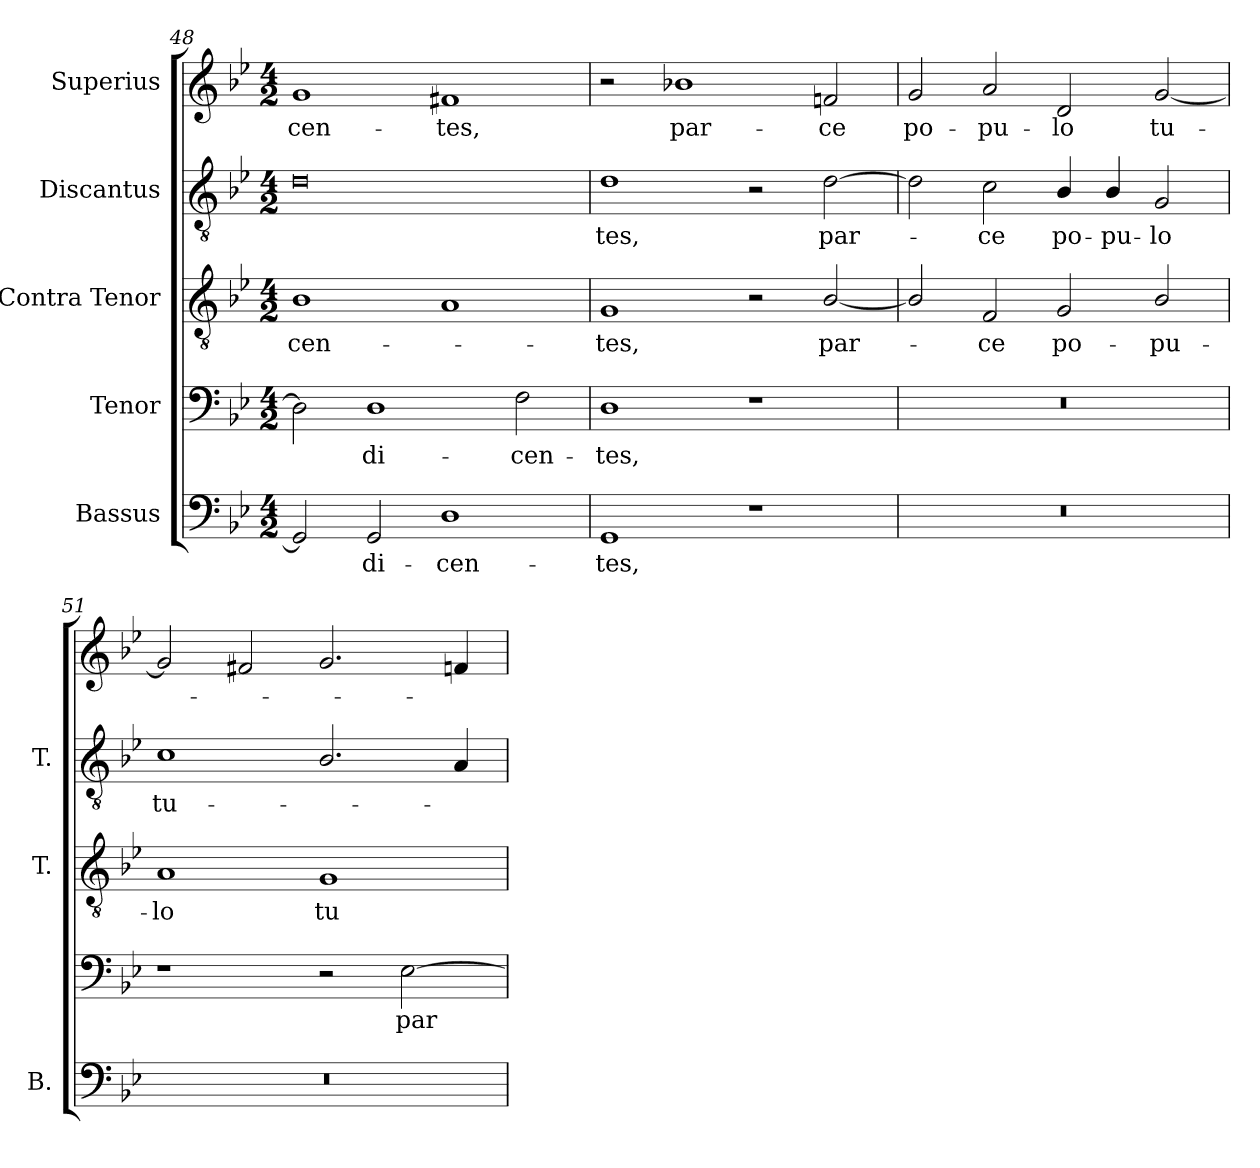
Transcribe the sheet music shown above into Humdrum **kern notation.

**kern	**text	**kern	**text	**kern	**text	**kern	**text	**kern	**text
*part5	*part5	*part4	*part4	*part3	*part3	*part2	*part2	*part1	*part1
*staff5	*staff5	*staff4	*staff4	*staff3	*staff3	*staff2	*staff2	*staff1	*staff1
*I"Bassus	*	*I"Tenor	*	*I"Contra Tenor	*	*I"Discantus	*	*I"Superius	*
*I'B.	*	*	*	*I'T.	*	*I'T.	*	*	*
*clefF4	*	*clefF4	*	*clefGv2	*	*clefGv2	*	*clefG2	*
*	*	*	*	*ITrd7c12	*	*ITrd7c12	*	*	*
*k[b-e-]	*	*k[b-e-]	*	*k[b-e-]	*	*k[b-e-]	*	*k[b-e-]	*
*B-:	*	*B-:	*	*B-:	*	*B-:	*	*B-:	*
*M4/2	*	*M4/2	*	*M4/2	*	*M4/2	*	*M4/2	*
=48	=48	=48	=48	=48	=48	=48	=48	=48	=48
!	!	!	!	!	!LO:LY:b:color=#000000	!	!	!	!
!	!	!	!	!	!	!	!	!	!LO:LY:b:color=#000000
2GGi/]	.	2Di\]	.	1BB-i	-cen-	0Di	.	1gi	-cen-
!	!LO:LY:b:color=#000000	!	!	!	!	!	!	!	!
!	!	!	!LO:LY:b:color=#000000	!	!	!	!	!	!
2GGi/	di-	1Di	di-	.	.	.	.	.	.
!	!LO:LY:b:color=#000000	!	!	!	!	!	!	!	!
!	!	!	!	!	!	!	!	!	!LO:LY:b:color=#000000
1Di	-cen-	.	.	1AAi	.	.	.	1f#Xi	-tes,
!	!	!	!LO:LY:b:color=#000000	!	!	!	!	!	!
.	.	2Fi\	-cen-	.	.	.	.	.	.
=49	=49	=49	=49	=49	=49	=49	=49	=49	=49
!	!LO:LY:b:color=#000000	!	!	!	!	!	!	!	!
!	!	!	!LO:LY:b:color=#000000	!	!	!	!	!	!
!	!	!	!	!	!LO:LY:b:color=#000000	!	!	!	!
!	!	!	!	!	!	!	!LO:LY:b:color=#000000	!	!
1GGi	-tes,	1Di	-tes,	1GGi	-tes,	1Di	-tes,	2r	.
!	!	!	!	!	!	!	!	!	!LO:LY:b:color=#000000
.	.	.	.	.	.	.	.	1b-Xi	par-
1r	.	1r	.	2r	.	2r	.	.	.
!	!	!	!	!	!LO:LY:b:color=#000000	!	!	!	!
!	!	!	!	!	!	!	!LO:LY:b:color=#000000	!	!
!	!	!	!	!	!	!	!	!	!LO:LY:b:color=#000000
.	.	.	.	[<2BB-i/	par-	[>2Di\	par-	2fni/	-ce
!!LO:PB:g=z
=50	=50	=50	=50	=50	=50	=50	=50	=50	=50
!LO:N:vis=1	!	!LO:N:vis=1	!	!	!	!	!	!	!
!	!	!	!	!	!	!	!	!	!LO:LY:b:color=#000000
0r	.	0r	.	2BB-i/]	.	2Di\]	.	2gi/	po-
!	!	!	!	!	!LO:LY:b:color=#000000	!	!	!	!
!	!	!	!	!	!	!	!LO:LY:b:color=#000000	!	!
!	!	!	!	!	!	!	!	!	!LO:LY:b:color=#000000
.	.	.	.	2FFi/	-ce	2Ci\	-ce	2ai/	-pu-
!	!	!	!	!	!LO:LY:b:color=#000000	!	!	!	!
!	!	!	!	!	!	!	!LO:LY:b:color=#000000	!	!
!	!	!	!	!	!	!	!	!	!LO:LY:b:color=#000000
.	.	.	.	2GGi/	po-	4BB-i/	po-	2di/	-lo
!	!	!	!	!	!	!	!LO:LY:b:color=#000000	!	!
.	.	.	.	.	.	4BB-i/	-pu-	.	.
!	!	!	!	!	!LO:LY:b:color=#000000	!	!	!	!
!	!	!	!	!	!	!	!LO:LY:b:color=#000000	!	!
!	!	!	!	!	!	!	!	!	!LO:LY:b:color=#000000
.	.	.	.	2BB-i/	-pu-	2GGi/	-lo	[<2gi/	tu-
=51	=51	=51	=51	=51	=51	=51	=51	=51	=51
!LO:N:vis=1	!	!	!	!	!	!	!	!	!
!	!	!	!	!	!LO:LY:b:color=#000000	!	!	!	!
!	!	!	!	!	!	!	!LO:LY:b:color=#000000	!	!
0r	.	1r	.	1AAi	-lo	1Ci	tu-	2gi/]	.
.	.	.	.	.	.	.	.	2f#Xi/	.
!	!	!	!	!	!LO:LY:b:color=#000000	!	!	!	!
.	.	2r	.	1GGi	tu-	2.BB-i/	.	2.gi/	.
!	!	!	!LO:LY:b:color=#000000	!	!	!	!	!	!
.	.	[>2E-i\	par-	.	.	.	.	.	.
.	.	.	.	.	.	4AAi/	.	4fni/	.
=	=	=	=	=	=	=	=	=	=
*-	*-	*-	*-	*-	*-	*-	*-	*-	*-
